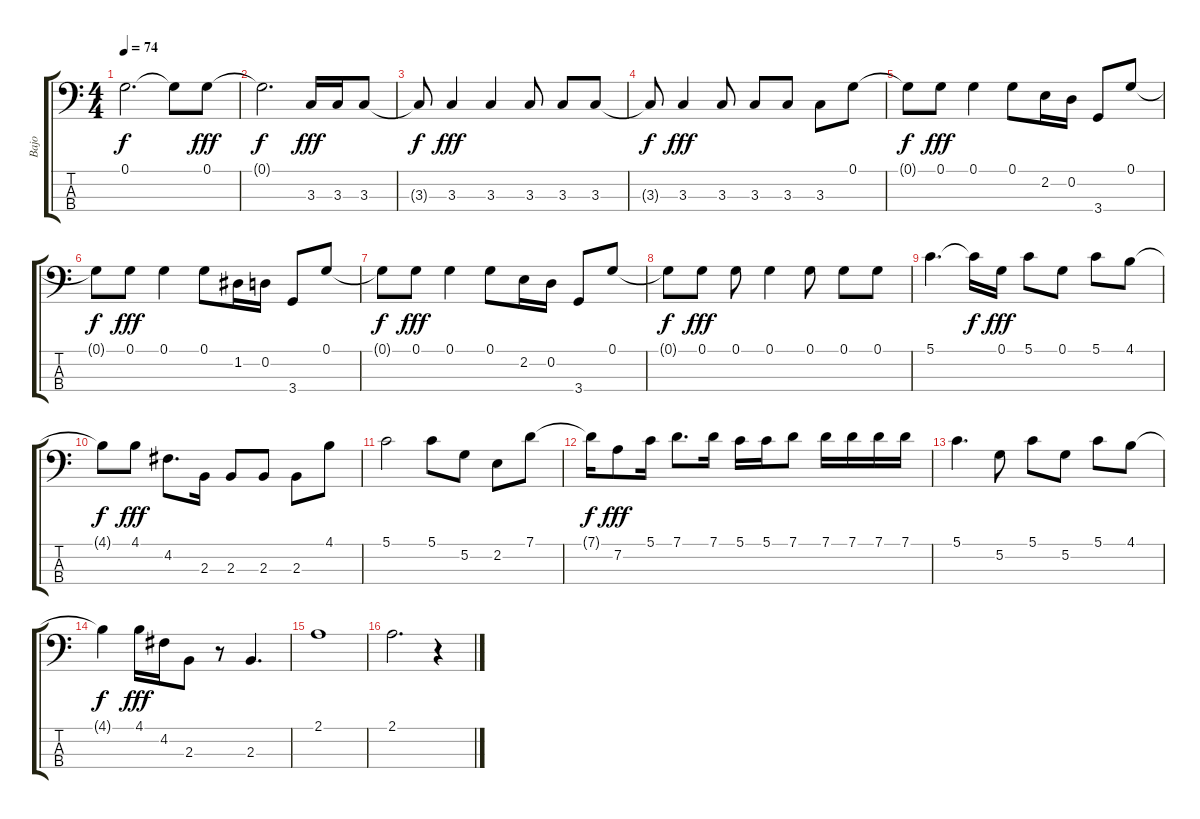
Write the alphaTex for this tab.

\track ("Bajo" "Bajo") {instrument electricbassfinger}
\staff {score tabs}
\tuning (G2 D2 A1 E1) {hide}
\ts (4 4)
\tempo 74
\clef f4
\ks c
0.1{t}.2{d dy f} 0.1{t}.8 0.1.8{dy fff} |
0.1{t}.2{d dy f} 3.3.16{dy fff} 3.3.16 3.3.8 |
3.3{t}.8{dy f} 3.3.4{dy fff} 3.3.4 3.3.8 3.3.8 3.3.8 |
3.3{t}.8{dy f} 3.3.4{dy fff} 3.3.8 3.3.8 3.3.8 3.3.8 0.1.8 |
0.1{t}.8{dy f} 0.1.8{dy fff} 0.1.4 0.1.8 2.2.16 0.2.16 3.4.8 0.1.8 |
0.1{t}.8{dy f} 0.1.8{dy fff} 0.1.4 0.1.8 1.2.16 0.2.16 3.4.8 0.1.8 |
0.1{t}.8{dy f} 0.1.8{dy fff} 0.1.4 0.1.8 2.2.16 0.2.16 3.4.8 0.1.8 |
0.1{t}.8{dy f} 0.1.8{dy fff} 0.1.8 0.1.4 0.1.8 0.1.8 0.1.8 |
5.1.4{d} 5.1{t}.16{dy f} 0.1.16{dy fff} 5.1.8 0.1.8 5.1.8 4.1.8 |
4.1{t}.8{dy f} 4.1.8{dy fff} 4.2.8{d} 2.3.16 2.3.8 2.3.8 2.3.8 4.1.8 |
5.1.2 5.1.8 5.2.8 2.2.8 7.1.8 |
7.1{t}.16{dy f} 7.2.8{dy fff} 5.1.16 7.1.8{d} 7.1.16 5.1.16 5.1.16 7.1.8 7.1.16 7.1.16 7.1.16 7.1.16 |
5.1.4{d} 5.2.8 5.1.8 5.2.8 5.1.8 4.1.8 |
4.1{t}.4{dy f} 4.1.16{dy fff} 4.2.16 2.3.8 r.8 2.3.4{d} |
2.1.1 |
2.1.2{d} r.4
